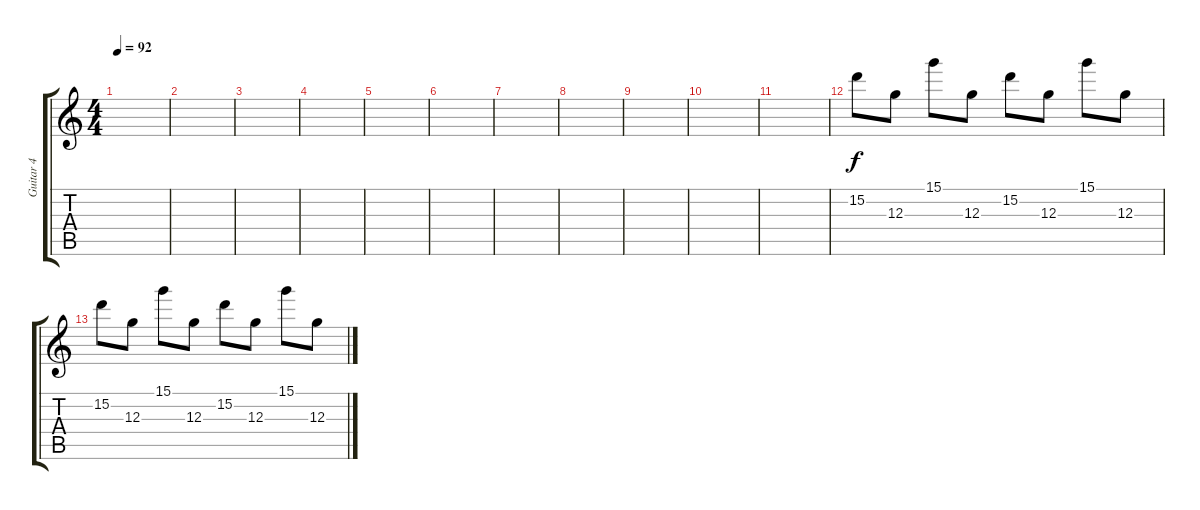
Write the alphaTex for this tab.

\track ("Guitar 4" "Guitar 4") {instrument electricguitarclean}
\staff {score tabs}
\tuning (E4 B3 G3 D3 A2 E2) {hide}
\ts (4 4)
\tempo 92
\clef g2
\ks c
|
|
|
|
|
|
|
|
|
|
|
15.2.8 12.3.8 15.1.8 12.3.8 15.2.8 12.3.8 15.1.8 12.3.8 |
15.2.8 12.3.8 15.1.8 12.3.8 15.2.8 12.3.8 15.1.8 12.3.8
